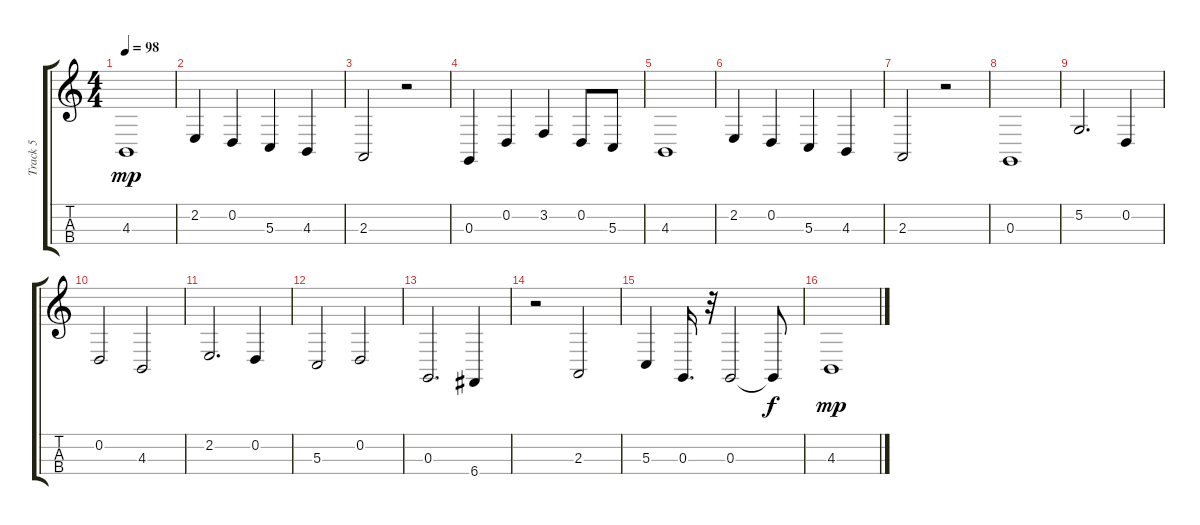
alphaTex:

\track ("Track 5" "Track 5") {instrument cello}
\staff {score tabs}
\tuning (A3 D3 G2 C2) {hide}
\ts (4 4)
\tempo 98
\clef g2
\ks c
4.3.1{dy mp} |
2.2.4 0.2.4 5.3.4 4.3.4 |
2.3.2 r.2 |
0.3.4 0.2.4 3.2.4 0.2.8 5.3.8 |
4.3.1 |
2.2.4 0.2.4 5.3.4 4.3.4 |
2.3.2 r.2 |
0.3.1 |
5.2.2{d} 0.2.4 |
0.2.2 4.3.2 |
2.2.2{d} 0.2.4 |
5.3.2 0.2.2 |
0.3.2{d} 6.4.4 |
r.2 2.3.2 |
5.3.4 0.3.16{d} r.32 0.3.2 0.3{t}.8{dy f} |
4.3.1{dy mp}
